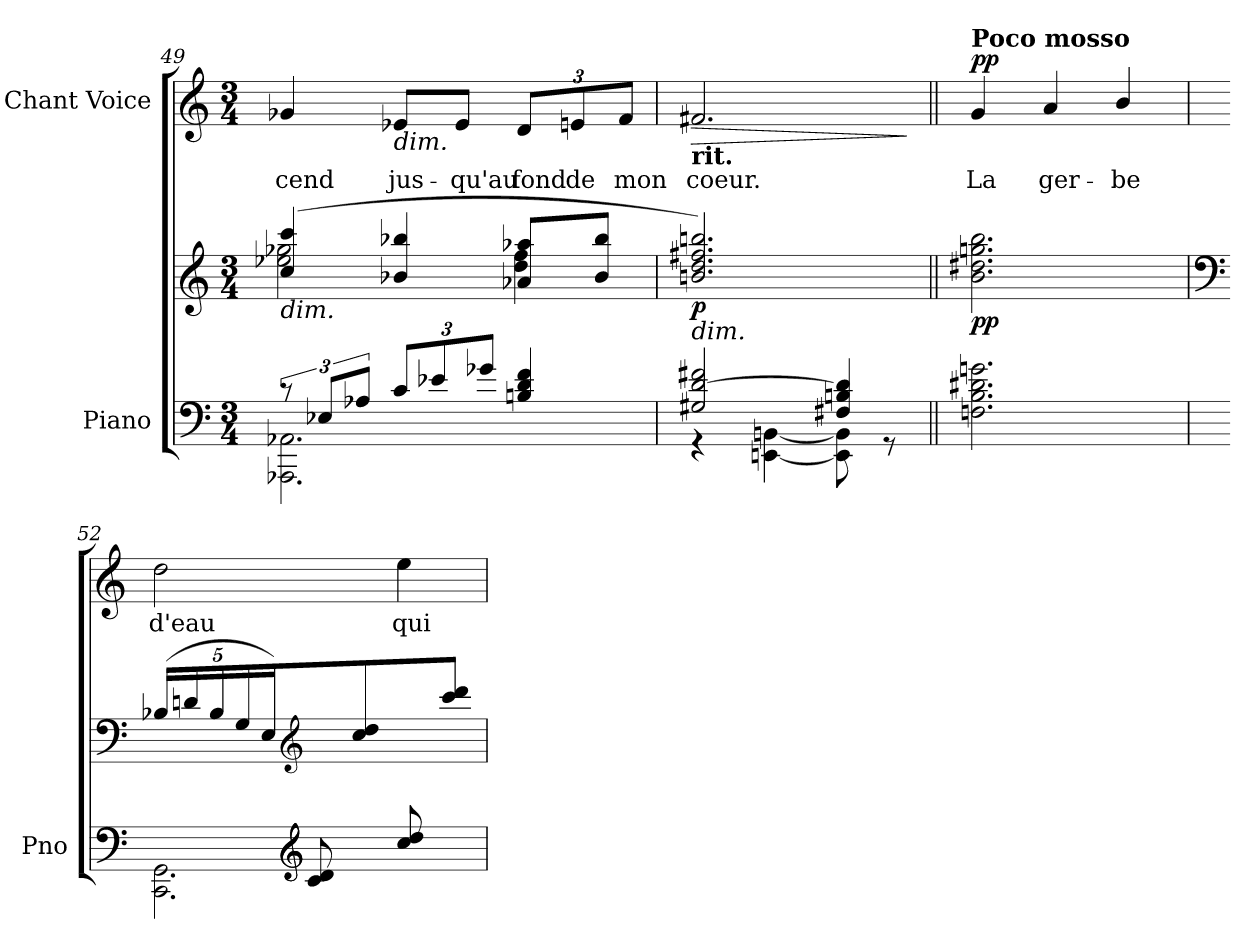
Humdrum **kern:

**kern	**kern	**dynam	**kern	**text	**dynam
*part2	*part2	*part2	*part1	*part1	*part1
*staff3	*staff2	*staff2/3	*staff1	*staff1	*staff1
*I"Piano	*	*	*I"Chant Voice	*	*
*I'Pno	*	*	*	*	*
!!LO:PB:g=z
*clefF4	*clefG2	*	*clefG2	*	*
*k[]	*k[]	*	*k[]	*	*
*M3/4	*M3/4	*	*M3/4	*	*
=49	=49	=49	=49	=49	=49
*^	*^	*	*	*	*
!	!	!LO:TX:b:i:t=dim.	!	!	!	!	!
!	!	!	!	!	!	!LO:LY:b	!
12r	2.AAA-X\ 2.AA-X\	(4cc/ 4ccc/	2ee-X\ 2gg-X\	.	4g-X/	-cend	.
12E-X/L	.	.	.	.	.	.	.
12A-X/J	.	.	.	.	.	.	.
*Xbrackettup	*	*	*	*	*	*	*
!	!	!	!	!	!LO:TX:b:i:t=dim.	!	!
!	!	!	!	!	!	!LO:LY:b	!
12c/L	.	4b-X/ 4bb-X/	.	.	8e-X/L	jus-	.
12e-X/	.	.	.	.	.	.	.
!	!	!	!	!	!	!LO:LY:b	!
.	.	.	.	.	8e-/J	-qu'au	.
12g-X/J	.	.	.	.	.	.	.
!	!	!	!	!	!	!LO:LY:b	!
4Bn/ 4d/ 4f/	.	8a-X/ 8aa-X/L	4dd\ 4ff\	.	12d/L	fond	.
!	!	!	!	!	!	!LO:LY:b	!
.	.	.	.	.	12en/	de	.
.	.	8b-/ 8bb-/J	.	.	.	.	.
!	!	!	!	!	!	!LO:LY:b	!
.	.	.	.	.	12f/J	mon	.
*	*	*v	*v	*	*	*	*
=50	=50	=50	=50	=50	=50	=50
!	!	!	!	!LO:TX:b:B:t=rit.	!	!
!	!	!LO:TX:b:i:t=dim.	!	!	!	!
!	!	!	!LO:DY:b	!	!LO:LY:b	!LO:HP:b
2G#X/ [2d/ 2f#X/	4r	2.bn/ 2.dd/ 2.ff#X/ 2.bbn/)	p	2.f#X/	coeur.	>
.	[4EEn\ [4BBn\	.	.	.	.	.
4F#X/ 4Bn/ 4d/]	8EE\] 8BB\]	.	.	.	.	.
.	8r	.	.	.	.	.
*v	*v	*	*	*	*	*
.	.	.	.	.	]
=51||	=51||	=51||	=51||	=51||	=51||
!	!	!	!LO:TX:a:B:t=Poco mosso	!	!
!	!	!LO:DY:b	!	!LO:LY:b	!LO:DY:b
2.Fn\ 2.B\ 2.d#X\ 2.gn\	2.b\ 2.dd#X\ 2.ggn\ 2.bb\	pp	4g/	La	pp
!	!	!	!	!LO:LY:b	!
.	.	.	4a/	ger-	.
!	!	!	!	!LO:LY:b	!
.	.	.	4b/	-be	.
=52	=52	=52	=52	=52	=52
*	*clefF4	*	*	*	*
*^	*	*	*	*	*
*	*^	*	*	*	*	*
*	*	*	*Xbrackettup	*	*	*	*
*	*	*	*^	*	*	*	*
!	!	!	!	!	!	!	!LO:LY:b	!
4ryy	4ryy	2.CC\ 2.GG\	(20B-X/LL	2.ryy	.	2dd\	d'eau	.
.	.	.	20dn/	.	.	.	.	.
.	.	.	20B-/	.	.	.	.	.
.	.	.	20G/	.	.	.	.	.
.	.	.	20E/JJ)	.	.	.	.	.
*clefG2	*	*	*clefG2	*	*	*	*	*
(8c/ 8d/L	2ryy	.	8ryy	.	.	.	.	.
8ryy	.	.	8cc\ 8dd\J)	.	.	.	.	.
!	!	!	!	!	!	!	!LO:LY:b	!
(8cc/ 8dd/L	.	.	8ryy	.	.	4ee\	qui	.
8ryy	.	.	8ccc\ 8ddd\J)	.	.	.	.	.
*v	*v	*v	*	*	*	*	*	*
*	*v	*v	*	*	*	*
=	=	=	=	=	=
*-	*-	*-	*-	*-	*-
